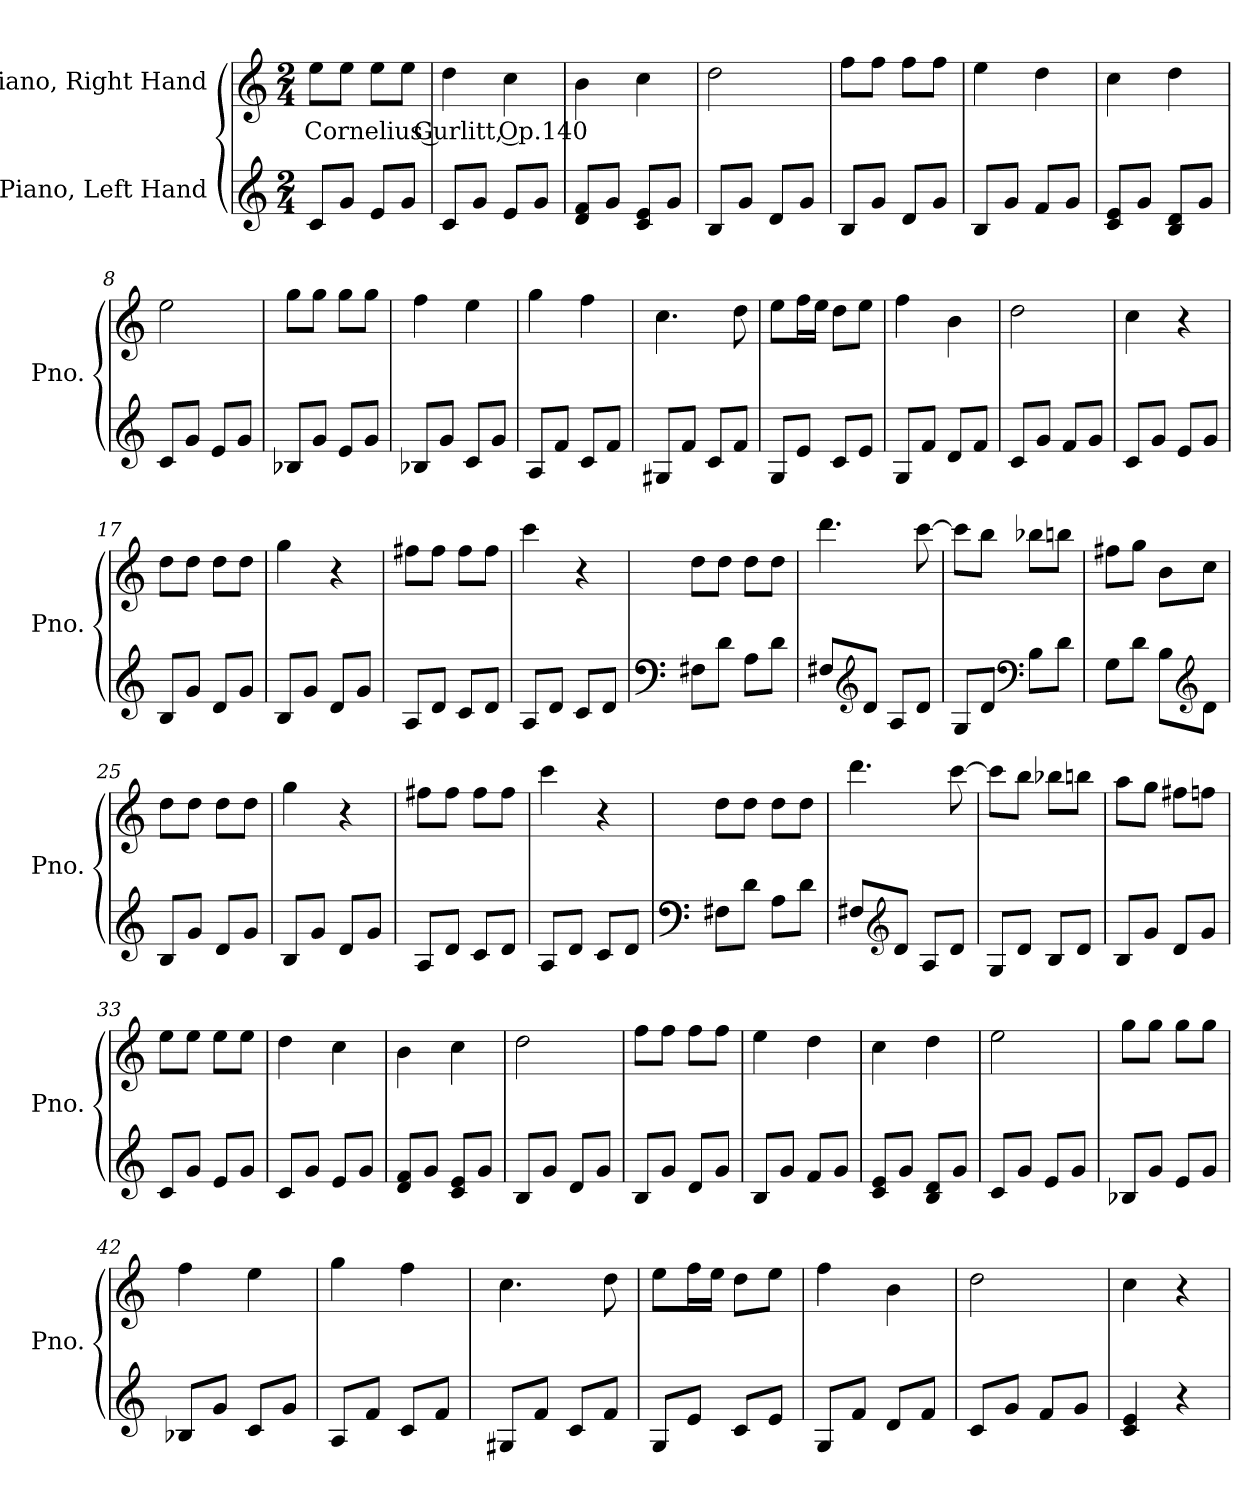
**kern	**kern	**text
*part2	*part1	*part1
*staff2	*staff1	*staff1
*I"Piano, Left Hand	*I"Piano, Right Hand	*
*I'Pno.	*I'Pno.	*
*clefG2	*clefG2	*
*k[]	*k[]	*
*M2/4	*M2/4	*
*MM100	*MM100	*
=1	=1	=1
!	!	!LO:LY:b
8c/L	8ee\L	Cornelius Gurlitt, Op.140
8g/J	8ee\J	.
8e/L	8ee\L	.
8g/J	8ee\J	.
=2	=2	=2
8c/L	4dd\	.
8g/J	.	.
8e/L	4cc\	.
8g/J	.	.
=3	=3	=3
8d/ 8f/L	4b\	.
8g/J	.	.
8c/ 8e/L	4cc\	.
8g/J	.	.
=4	=4	=4
8B/L	2dd\	.
8g/J	.	.
8d/L	.	.
8g/J	.	.
=5	=5	=5
8B/L	8ff\L	.
8g/J	8ff\J	.
8d/L	8ff\L	.
8g/J	8ff\J	.
!!LO:LB:g=z
=6	=6	=6
8B/L	4ee\	.
8g/J	.	.
8f/L	4dd\	.
8g/J	.	.
=7	=7	=7
8c/ 8e/L	4cc\	.
8g/J	.	.
8B/ 8d/L	4dd\	.
8g/J	.	.
=8	=8	=8
8c/L	2ee\	.
8g/J	.	.
8e/L	.	.
8g/J	.	.
=9	=9	=9
8B-X/L	8gg\L	.
8g/J	8gg\J	.
8e/L	8gg\L	.
8g/J	8gg\J	.
=10	=10	=10
8B-X/L	4ff\	.
8g/J	.	.
8c/L	4ee\	.
8g/J	.	.
=11	=11	=11
8A/L	4gg\	.
8f/J	.	.
8c/L	4ff\	.
8f/J	.	.
=12	=12	=12
8G#X/L	4.cc\	.
8f/J	.	.
8c/L	.	.
8f/J	8dd\	.
=13	=13	=13
8G/L	8ee\L	.
8e/J	16ff\L	.
.	16ee\JJ	.
8c/L	8dd\L	.
8e/J	8ee\J	.
!!LO:LB:g=z
=14	=14	=14
8G/L	4ff\	.
8f/J	.	.
8d/L	4b\	.
8f/J	.	.
=15	=15	=15
8c/L	2dd\	.
8g/J	.	.
8f/L	.	.
8g/J	.	.
=16	=16	=16
8c/L	4cc\	.
8g/J	.	.
8e/L	4r	.
8g/J	.	.
=17	=17	=17
8B/L	8dd\L	.
8g/J	8dd\J	.
8d/L	8dd\L	.
8g/J	8dd\J	.
=18	=18	=18
8B/L	4gg\	.
8g/J	.	.
8d/L	4r	.
8g/J	.	.
=19	=19	=19
8A/L	8ff#X\L	.
8d/J	8ff#\J	.
8c/L	8ff#\L	.
8d/J	8ff#\J	.
=20	=20	=20
8A/L	4ccc\	.
8d/J	.	.
8c/L	4r	.
8d/J	.	.
=21	=21	=21
*clefF4	*	*
8F#X\L	8dd\L	.
8d\J	8dd\J	.
8A\L	8dd\L	.
8d\J	8dd\J	.
!!LO:LB:g=z
=22	=22	=22
8F#X/L	4.ddd\	.
*clefG2	*	*
8d/J	.	.
8A/L	.	.
8d/J	[8ccc\	.
=23	=23	=23
8G/L	8ccc\L]	.
8d/J	8bb\J	.
*clefF4	*	*
8B\L	8bb-X\L	.
8d\J	8bbn\J	.
=24	=24	=24
8G\L	8ff#X\L	.
8d\J	8gg\J	.
8B\L	8b\L	.
*clefG2	*	*
8d\J	8cc\J	.
=25	=25	=25
8B/L	8dd\L	.
8g/J	8dd\J	.
8d/L	8dd\L	.
8g/J	8dd\J	.
=26	=26	=26
8B/L	4gg\	.
8g/J	.	.
8d/L	4r	.
8g/J	.	.
=27	=27	=27
8A/L	8ff#X\L	.
8d/J	8ff#\J	.
8c/L	8ff#\L	.
8d/J	8ff#\J	.
=28	=28	=28
8A/L	4ccc\	.
8d/J	.	.
8c/L	4r	.
8d/J	.	.
!!LO:LB:g=z
=29	=29	=29
*clefF4	*	*
8F#X\L	8dd\L	.
8d\J	8dd\J	.
8A\L	8dd\L	.
8d\J	8dd\J	.
=30	=30	=30
8F#X/L	4.ddd\	.
*clefG2	*	*
8d/J	.	.
8A/L	.	.
8d/J	[8ccc\	.
=31	=31	=31
8G/L	8ccc\L]	.
8d/J	8bb\J	.
8B/L	8bb-X\L	.
8d/J	8bbn\J	.
=32	=32	=32
8B/L	8aa\L	.
8g/J	8gg\J	.
8d/L	8ff#X\L	.
8g/J	8ffn\J	.
=33	=33	=33
8c/L	8ee\L	.
8g/J	8ee\J	.
8e/L	8ee\L	.
8g/J	8ee\J	.
=34	=34	=34
8c/L	4dd\	.
8g/J	.	.
8e/L	4cc\	.
8g/J	.	.
=35	=35	=35
8d/ 8f/L	4b\	.
8g/J	.	.
8c/ 8e/L	4cc\	.
8g/J	.	.
!!LO:LB:g=z
=36	=36	=36
8B/L	2dd\	.
8g/J	.	.
8d/L	.	.
8g/J	.	.
=37	=37	=37
8B/L	8ff\L	.
8g/J	8ff\J	.
8d/L	8ff\L	.
8g/J	8ff\J	.
=38	=38	=38
8B/L	4ee\	.
8g/J	.	.
8f/L	4dd\	.
8g/J	.	.
=39	=39	=39
8c/ 8e/L	4cc\	.
8g/J	.	.
8B/ 8d/L	4dd\	.
8g/J	.	.
=40	=40	=40
8c/L	2ee\	.
8g/J	.	.
8e/L	.	.
8g/J	.	.
=41	=41	=41
8B-X/L	8gg\L	.
8g/J	8gg\J	.
8e/L	8gg\L	.
8g/J	8gg\J	.
=42	=42	=42
8B-X/L	4ff\	.
8g/J	.	.
8c/L	4ee\	.
8g/J	.	.
=43	=43	=43
8A/L	4gg\	.
8f/J	.	.
8c/L	4ff\	.
8f/J	.	.
!!LO:PB:g=z
=44	=44	=44
8G#X/L	4.cc\	.
8f/J	.	.
8c/L	.	.
8f/J	8dd\	.
=45	=45	=45
8G/L	8ee\L	.
8e/J	16ff\L	.
.	16ee\JJ	.
8c/L	8dd\L	.
8e/J	8ee\J	.
=46	=46	=46
8G/L	4ff\	.
8f/J	.	.
8d/L	4b\	.
8f/J	.	.
=47	=47	=47
8c/L	2dd\	.
8g/J	.	.
8f/L	.	.
8g/J	.	.
=48	=48	=48
4c/ 4e/	4cc\	.
4r	4r	.
=	=	=
*-	*-	*-
